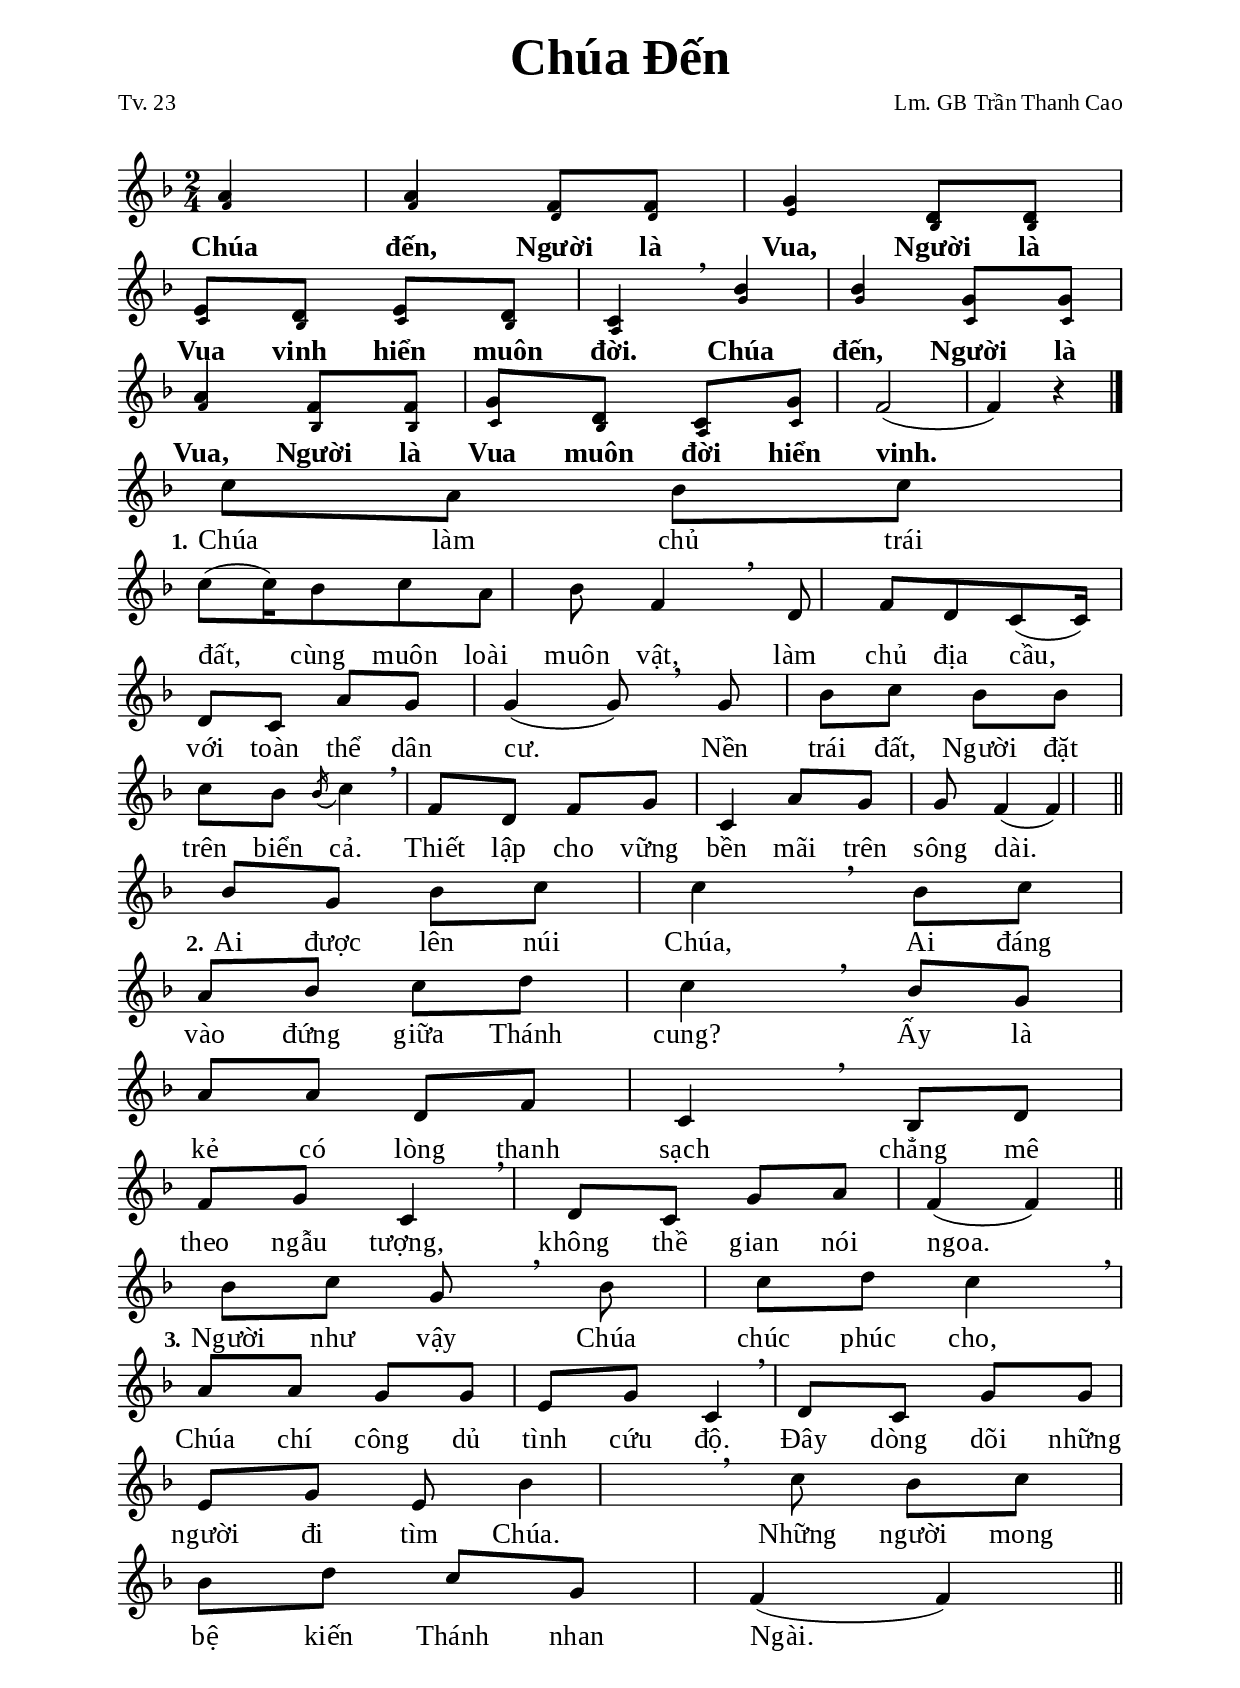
% Cài đặt chung
\version "2.22.1"
\include "english.ly"

\header {
  title = \markup { \fontsize #3 "Chúa Đến" }
  poet = "Tv. 23"
  composer = "Lm. GB Trần Thanh Cao"
  arranger = " "
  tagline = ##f
}

% Nhạc điệp khúc
nhacDiepKhucSop = \relative c'' {
  \partial 4 a4 |
  a4 f8 f |
  g4 d8 d |
  e d e d |
  c4 \breathe bf' |
  bf g8 g |
  a4 f8 f |
  g d c g' |
  f2 ( |
  f4) r \bar "|."
}

nhacDiepKhucBas = \relative c' {
  \partial 4 f4 |
  f d8 d |
  e4 bf8 bf |
  c bf c bf |
  a4 g' |
  g c,8 c |
  f4 bf,8 bf |
  c bf a c |
  f2 ( |
  f4) r
}

% Nhạc phiên khúc
nhacPhienKhucMot = \relative c'' {
  c8 a bf c c (c16) bf8 c a bf f4 \breathe
  d8 f d c (c16) d8 c a' g g4 (g8) \breathe
  g8 bf c bf bf c bf \acciaccatura bf16 c4 \breathe
  f,8 d f g c,4 a'8 g g f4 (f) \bar "||"
}

nhacPhienKhucHai = \relative c'' {
  bf8 g bf c c4 \breathe
  bf8 c a bf c d c4 \breathe
  bf8 g a a d, f c4 \breathe
  bf8 d f g c,4 \breathe
  d8 c g' a f4 (f) \bar "||"
}

nhacPhienKhucBa = \relative c'' {
  bf8 c g \breathe
  bf c d c4 \breathe
  a8 a g g e g c,4 \breathe
  d8 c g' g e g e bf'4 \breathe
  c8 bf c bf d c g f4 (f) \bar "||"
}

% Lời điệp khúc
loiDiepKhuc = \lyricmode {
  Chúa đến, Người là Vua,
  Người là Vua vinh hiển muôn đời.
  Chúa đến, Người là Vua,
  Người là Vua muôn đời hiển vinh.
}

% Lời phiên khúc
loiPhienKhucMot = \lyricmode {
  \set stanza = #"1."
  Chúa làm chủ trái đất, cùng muôn loài muôn vật,
  làm chủ địa cầu, với toàn thể dân cư.
  Nền trái đất, Người đặt trên biển cả.
  Thiết lập cho vững bền mãi trên sông dài.
}

loiPhienKhucHai = \lyricmode {
  \set stanza = #"2."
  Ai được lên núi Chúa,
  Ai đáng vào đứng giữa Thánh cung?
  Ấy là kẻ có lòng thanh sạch chẳng mê theo ngẫu tượng,
  không thề gian nói ngoa.
}

loiPhienKhucBa = \lyricmode {
  \set stanza = #"3."
  Người như vậy Chúa chúc phúc cho,
  Chúa chí công dủ tình cứu độ.
  Đây dòng dõi những người đi tìm Chúa.
  Những người mong bệ kiến Thánh nhan Ngài.
}

% Dàn trang
\paper {
  #(set-paper-size "a4")
  top-margin = 10\mm
  bottom-margin = 10\mm
  left-margin = 20\mm
  right-margin = 20\mm
  indent = #0
  #(define fonts
    (make-pango-font-tree
      "Liberation Serif"
      "Liberation Serif"
      "Liberation Serif"
      (/ 20 20)))
  page-count = #1
  system-system-spacing = #'((basic-distance . 12))
  score-system-spacing = #'((basic-distance . 12))
}

% Thiết lập tông và nhịp
TongNhip = { \key f \major \time 2/4 }

% Đổi kích thước nốt cho bè phụ
notBePhu =
#(define-music-function (font-size music) (number? ly:music?)
   (for-some-music
     (lambda (m)
       (if (music-is-of-type? m 'rhythmic-event)
           (begin
             (set! (ly:music-property m 'tweaks)
                   (cons `(font-size . ,font-size)
                         (ly:music-property m 'tweaks)))
             #t)
           #f))
     music)
   music)

\score {
  \new ChoirStaff <<
    \new Staff = diepKhuc \with {
        \consists "Merge_rests_engraver"
        %\magnifyStaff #(magstep +1)
        printPartCombineTexts = ##f
      }
      <<
      \new Voice \TongNhip \partCombine 
        \nhacDiepKhucSop
        \notBePhu -3 { \nhacDiepKhucBas }
      \new NullVoice = nhacThamChieu \nhacDiepKhucSop
      \new Lyrics \lyricsto nhacThamChieu \loiDiepKhuc
      >>
  >>
  \layout {
    \override Lyrics.LyricText.font-series = #'bold
    \override Lyrics.LyricText.font-size = #+2
    \override Lyrics.LyricSpace.minimum-distance = #4.5
    \override Score.BarNumber.break-visibility = ##(#f #f #f)
    \override Score.SpacingSpanner.uniform-stretching = ##t
  }
}

\score {
  \new ChoirStaff <<
    \new Staff = phienKhuc \with {
        %\magnifyStaff #(magstep +1)
      }
      <<
      \new Voice = beSop {
        \key f \major \time 2/4 \nhacPhienKhucMot
      }
    >>
    \new Lyrics \lyricsto beSop \loiPhienKhucMot
  >>
  \layout {
    \override Staff.TimeSignature.transparent = ##t
    \override Lyrics.LyricText.font-size = #+2
    \override Lyrics.LyricSpace.minimum-distance = #2.5
    \override Score.BarNumber.break-visibility = ##(#f #f #f)
    \override Score.SpacingSpanner.uniform-stretching = ##t
    \set Score.barAlways = ##t
    \set Score.defaultBarType = ""
  } 
}

\score {
  \new ChoirStaff <<
    \new Staff = phienKhuc \with {
        %\magnifyStaff #(magstep +1)
      }
      <<
      \new Voice = beSop {
        \key f \major \time 2/4 \nhacPhienKhucHai
      }
    >>
    \new Lyrics \lyricsto beSop \loiPhienKhucHai
  >>
  \layout {
    \override Staff.TimeSignature.transparent = ##t
    \override Lyrics.LyricText.font-size = #+2
    \override Lyrics.LyricSpace.minimum-distance = #4
    \override Score.BarNumber.break-visibility = ##(#f #f #f)
    \override Score.SpacingSpanner.uniform-stretching = ##t
    \set Score.barAlways = ##t
    \set Score.defaultBarType = ""
  } 
}

\score {
  \new ChoirStaff <<
    \new Staff = phienKhuc \with {
        %\magnifyStaff #(magstep +1)
      }
      <<
      \new Voice = beSop {
        \key f \major \time 2/4 \nhacPhienKhucBa
      }
    >>
    \new Lyrics \lyricsto beSop \loiPhienKhucBa
  >>
  \layout {
    \override Staff.TimeSignature.transparent = ##t
    \override Lyrics.LyricText.font-size = #+2
    \override Lyrics.LyricSpace.minimum-distance = #4
    \override Score.BarNumber.break-visibility = ##(#f #f #f)
    \override Score.SpacingSpanner.uniform-stretching = ##t
    \set Score.barAlways = ##t
    \set Score.defaultBarType = ""
  } 
}
